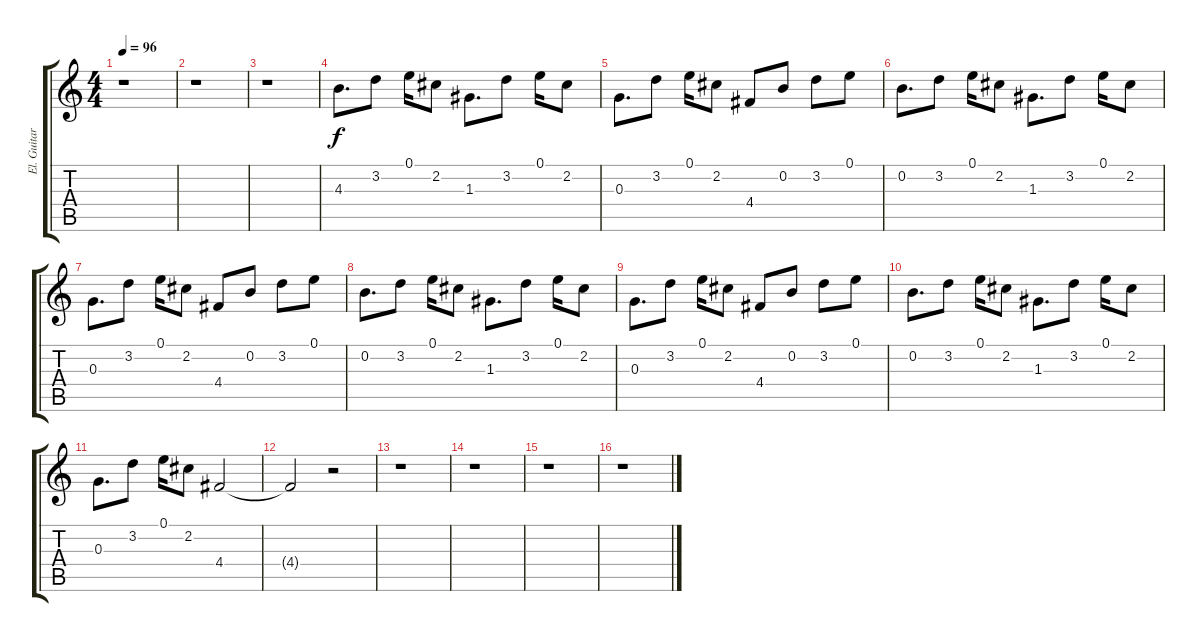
\track ("El. Guitar Clean(R)" "El. Guitar") {instrument overdrivenguitar}
\staff {score tabs}
\tuning (E4 B3 G3 D3 A2 E2) {hide}
\ts (4 4)
\tempo 96
\clef g2
\ks c
r.1{dy f} |
r.1 |
r.1 |
4.3.8{d} 3.2.8 0.1.16 2.2.8 1.3.8{d} 3.2.8 0.1.16 2.2.8 |
0.3.8{d} 3.2.8 0.1.16 2.2.8 4.4.8 0.2.8 3.2.8 0.1.8 |
0.2.8{d} 3.2.8 0.1.16 2.2.8 1.3.8{d} 3.2.8 0.1.16 2.2.8 |
0.3.8{d} 3.2.8 0.1.16 2.2.8 4.4.8 0.2.8 3.2.8 0.1.8 |
0.2.8{d} 3.2.8 0.1.16 2.2.8 1.3.8{d} 3.2.8 0.1.16 2.2.8 |
0.3.8{d} 3.2.8 0.1.16 2.2.8 4.4.8 0.2.8 3.2.8 0.1.8 |
0.2.8{d} 3.2.8 0.1.16 2.2.8 1.3.8{d} 3.2.8 0.1.16 2.2.8 |
0.3.8{d} 3.2.8 0.1.16 2.2.8 4.4.2 |
4.4{t}.2 r.2 |
r.1 |
r.1 |
r.1 |
r.1
